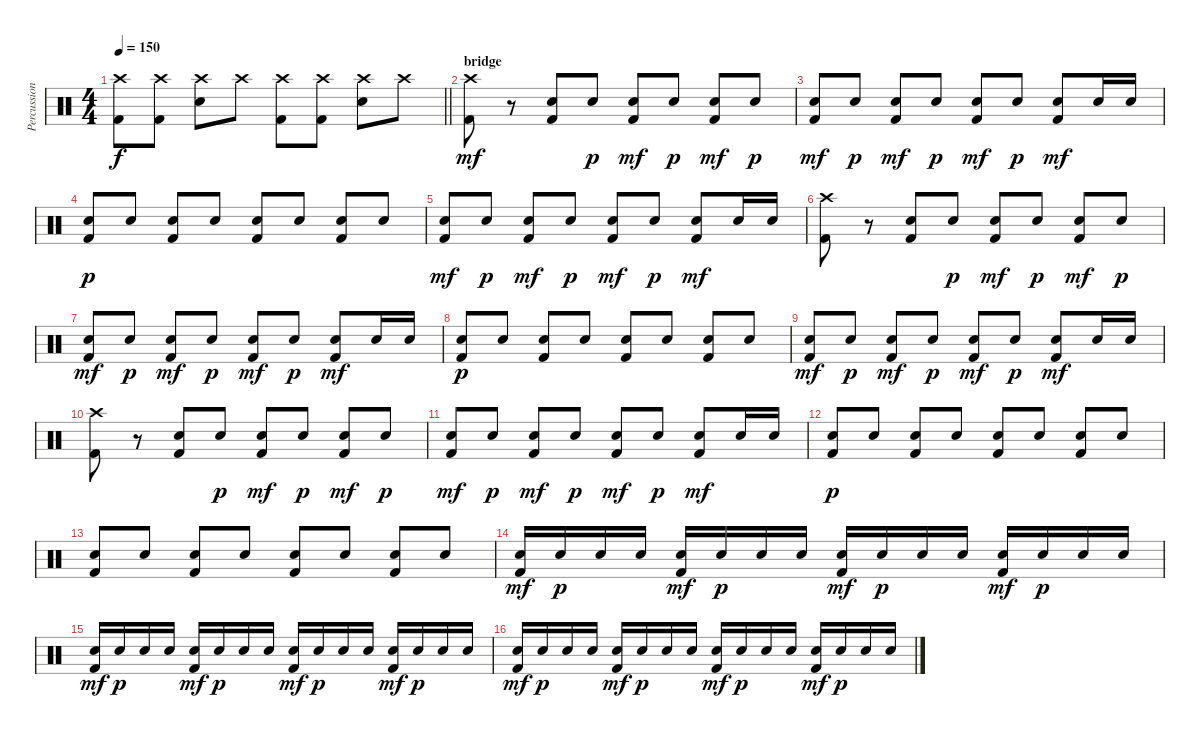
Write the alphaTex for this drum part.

\track ("Percussions" "Percussion") {instrument percussion}
\staff {score}
\articulation defaults
\ts (4 4)
\tempo 150
\clef neutral
\barLineRight lightlight
\ks c
("Crash high (hit)" "Kick (hit) 2").8{dy f} ("Crash high (hit)" "Kick (hit) 2").8 ("Crash high (hit)" "Snare (hit) 2").8 "Crash high (hit)".8 ("Crash high (hit)" "Kick (hit) 2").8 ("Crash high (hit)" "Kick (hit) 2").8 ("Crash high (hit)" "Snare (hit) 2").8 "Crash high (hit)".8 |
\section ("" "bridge")
("Crash high (hit)" "Kick (hit) 2").8{dy mf} r.8 ("Snare (hit) 2" "Kick (hit) 2").8 "Snare (hit) 2".8{dy p} ("Snare (hit) 2" "Kick (hit) 2").8{dy mf} "Snare (hit) 2".8{dy p} ("Snare (hit) 2" "Kick (hit) 2").8{dy mf} "Snare (hit) 2".8{dy p} |
("Snare (hit) 2" "Kick (hit) 2").8{dy mf} "Snare (hit) 2".8{dy p} ("Snare (hit) 2" "Kick (hit) 2").8{dy mf} "Snare (hit) 2".8{dy p} ("Snare (hit) 2" "Kick (hit) 2").8{dy mf} "Snare (hit) 2".8{dy p} ("Snare (hit) 2" "Kick (hit) 2").8{dy mf} "Snare (hit) 2".16 "Snare (hit) 2".16 |
("Snare (hit) 2" "Kick (hit) 2").8{dy p} "Snare (hit) 2".8 ("Snare (hit) 2" "Kick (hit) 2").8 "Snare (hit) 2".8 ("Snare (hit) 2" "Kick (hit) 2").8 "Snare (hit) 2".8 ("Snare (hit) 2" "Kick (hit) 2").8 "Snare (hit) 2".8 |
("Snare (hit) 2" "Kick (hit) 2").8{dy mf} "Snare (hit) 2".8{dy p} ("Snare (hit) 2" "Kick (hit) 2").8{dy mf} "Snare (hit) 2".8{dy p} ("Snare (hit) 2" "Kick (hit) 2").8{dy mf} "Snare (hit) 2".8{dy p} ("Snare (hit) 2" "Kick (hit) 2").8{dy mf} "Snare (hit) 2".16 "Snare (hit) 2".16 |
("Crash high (hit)" "Kick (hit) 2").8 r.8 ("Snare (hit) 2" "Kick (hit) 2").8 "Snare (hit) 2".8{dy p} ("Snare (hit) 2" "Kick (hit) 2").8{dy mf} "Snare (hit) 2".8{dy p} ("Snare (hit) 2" "Kick (hit) 2").8{dy mf} "Snare (hit) 2".8{dy p} |
("Snare (hit) 2" "Kick (hit) 2").8{dy mf} "Snare (hit) 2".8{dy p} ("Snare (hit) 2" "Kick (hit) 2").8{dy mf} "Snare (hit) 2".8{dy p} ("Snare (hit) 2" "Kick (hit) 2").8{dy mf} "Snare (hit) 2".8{dy p} ("Snare (hit) 2" "Kick (hit) 2").8{dy mf} "Snare (hit) 2".16 "Snare (hit) 2".16 |
("Snare (hit) 2" "Kick (hit) 2").8{dy p} "Snare (hit) 2".8 ("Snare (hit) 2" "Kick (hit) 2").8 "Snare (hit) 2".8 ("Snare (hit) 2" "Kick (hit) 2").8 "Snare (hit) 2".8 ("Snare (hit) 2" "Kick (hit) 2").8 "Snare (hit) 2".8 |
("Snare (hit) 2" "Kick (hit) 2").8{dy mf} "Snare (hit) 2".8{dy p} ("Snare (hit) 2" "Kick (hit) 2").8{dy mf} "Snare (hit) 2".8{dy p} ("Snare (hit) 2" "Kick (hit) 2").8{dy mf} "Snare (hit) 2".8{dy p} ("Snare (hit) 2" "Kick (hit) 2").8{dy mf} "Snare (hit) 2".16 "Snare (hit) 2".16 |
("Crash high (hit)" "Kick (hit) 2").8 r.8 ("Snare (hit) 2" "Kick (hit) 2").8 "Snare (hit) 2".8{dy p} ("Snare (hit) 2" "Kick (hit) 2").8{dy mf} "Snare (hit) 2".8{dy p} ("Snare (hit) 2" "Kick (hit) 2").8{dy mf} "Snare (hit) 2".8{dy p} |
("Snare (hit) 2" "Kick (hit) 2").8{dy mf} "Snare (hit) 2".8{dy p} ("Snare (hit) 2" "Kick (hit) 2").8{dy mf} "Snare (hit) 2".8{dy p} ("Snare (hit) 2" "Kick (hit) 2").8{dy mf} "Snare (hit) 2".8{dy p} ("Snare (hit) 2" "Kick (hit) 2").8{dy mf} "Snare (hit) 2".16 "Snare (hit) 2".16 |
("Snare (hit) 2" "Kick (hit) 2").8{dy p} "Snare (hit) 2".8 ("Snare (hit) 2" "Kick (hit) 2").8 "Snare (hit) 2".8 ("Snare (hit) 2" "Kick (hit) 2").8 "Snare (hit) 2".8 ("Snare (hit) 2" "Kick (hit) 2").8 "Snare (hit) 2".8 |
("Snare (hit) 2" "Kick (hit) 2").8 "Snare (hit) 2".8 ("Snare (hit) 2" "Kick (hit) 2").8 "Snare (hit) 2".8 ("Snare (hit) 2" "Kick (hit) 2").8 "Snare (hit) 2".8 ("Snare (hit) 2" "Kick (hit) 2").8 "Snare (hit) 2".8 |
("Snare (hit) 2" "Kick (hit) 2").16{dy mf} "Snare (hit) 2".16{dy p} "Snare (hit) 2".16 "Snare (hit) 2".16 ("Snare (hit) 2" "Kick (hit) 2").16{dy mf} "Snare (hit) 2".16{dy p} "Snare (hit) 2".16 "Snare (hit) 2".16 ("Snare (hit) 2" "Kick (hit) 2").16{dy mf} "Snare (hit) 2".16{dy p} "Snare (hit) 2".16 "Snare (hit) 2".16 ("Snare (hit) 2" "Kick (hit) 2").16{dy mf} "Snare (hit) 2".16{dy p} "Snare (hit) 2".16 "Snare (hit) 2".16 |
("Snare (hit) 2" "Kick (hit) 2").16{dy mf} "Snare (hit) 2".16{dy p} "Snare (hit) 2".16 "Snare (hit) 2".16 ("Snare (hit) 2" "Kick (hit) 2").16{dy mf} "Snare (hit) 2".16{dy p} "Snare (hit) 2".16 "Snare (hit) 2".16 ("Snare (hit) 2" "Kick (hit) 2").16{dy mf} "Snare (hit) 2".16{dy p} "Snare (hit) 2".16 "Snare (hit) 2".16 ("Snare (hit) 2" "Kick (hit) 2").16{dy mf} "Snare (hit) 2".16{dy p} "Snare (hit) 2".16 "Snare (hit) 2".16 |
("Snare (hit) 2" "Kick (hit) 2").16{dy mf} "Snare (hit) 2".16{dy p} "Snare (hit) 2".16 "Snare (hit) 2".16 ("Snare (hit) 2" "Kick (hit) 2").16{dy mf} "Snare (hit) 2".16{dy p} "Snare (hit) 2".16 "Snare (hit) 2".16 ("Snare (hit) 2" "Kick (hit) 2").16{dy mf} "Snare (hit) 2".16{dy p} "Snare (hit) 2".16 "Snare (hit) 2".16 ("Snare (hit) 2" "Kick (hit) 2").16{dy mf} "Snare (hit) 2".16{dy p} "Snare (hit) 2".16 "Snare (hit) 2".16
